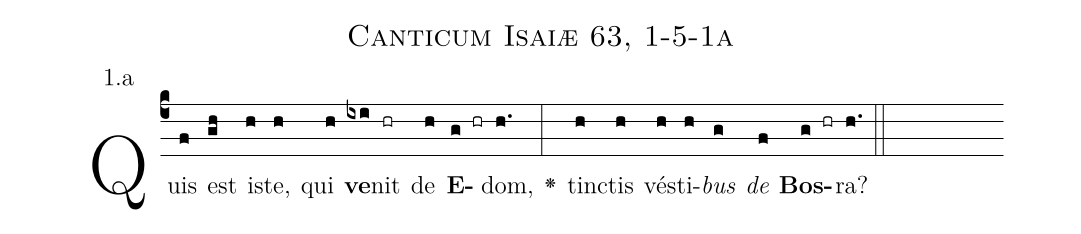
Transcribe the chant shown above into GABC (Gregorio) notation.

name: Canticum Isaiæ 63, 1-5-1a;
annotation: 1.a;
%%
(c4)Quis(f) est(gh) i(h)ste,(h) qui(h) <b>ve</b>(ixi)nit(hr) de(h) <b>E</b>(g hr)dom,(h.) <v>\greheightstar</v>(:) tin(h)ctis(h) vé(h)sti(h)<i>bus</i>(g) <i>de</i>(f) <b>Bos</b>(g hr)ra?(h.) (::)


%E(h) u(h) o(g) u(f) a(g) e.(h.) (::)
